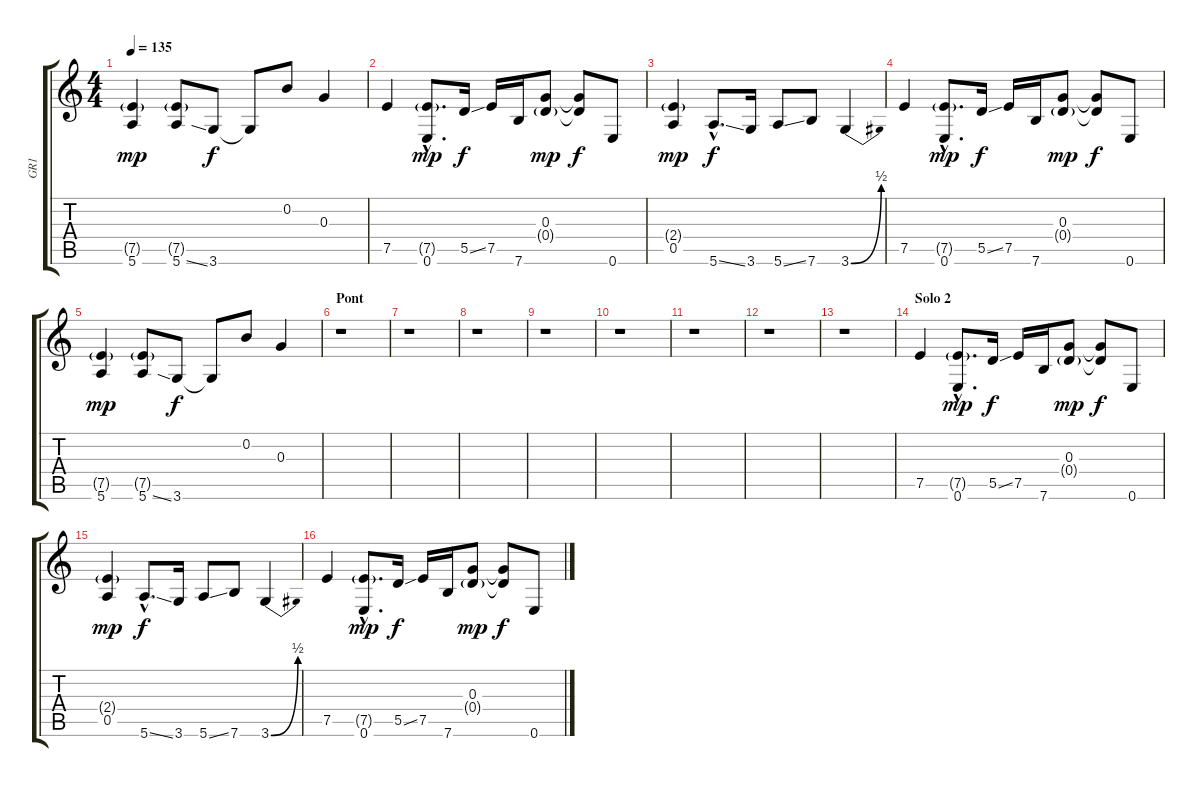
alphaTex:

\track ("GR1" "GR1") {instrument distortionguitar}
\staff {score tabs}
\tuning (E4 B3 G3 D3 A2 E2) {hide}
\ts (4 4)
\tempo 135
\clef g2
\ks c
(7.5{g} 5.6).4{dy mp} (7.5{g} 5.6{ss}).8 3.6.8{dy f} 3.6{t}.8 0.2.8 0.3.4 |
7.5.4 (7.5{g hac} 0.6{hac}).8{d dy mp} 5.5{ss}.16{dy f} 7.5.16 7.6.16 (0.3 0.4{g}).8{dy mp} (0.3{t} 0.4{t}).8{dy f} 0.6.8 |
(2.4{g} 0.5).4{dy mp} 5.6{ss hac}.8{d dy f} 3.6.16 5.6{ss}.8 7.6.8 3.6{be (bend 0 0 60 2)}.4 |
7.5.4 (7.5{g hac} 0.6{hac}).8{d dy mp} 5.5{ss}.16{dy f} 7.5.16 7.6.16 (0.3 0.4{g}).8{dy mp} (0.3{t} 0.4{t}).8{dy f} 0.6.8 |
(7.5{g} 5.6).4{dy mp} (7.5{g} 5.6{ss}).8 3.6.8{dy f} 3.6{t}.8 0.2.8 0.3.4 |
\section ("" "Pont")
r.1 |
r.1 |
r.1 |
r.1 |
r.1 |
r.1 |
r.1 |
r.1 |
\section ("" "Solo 2")
7.5.4 (7.5{g hac} 0.6{hac}).8{d dy mp} 5.5{ss}.16{dy f} 7.5.16 7.6.16 (0.3 0.4{g}).8{dy mp} (0.3{t} 0.4{t}).8{dy f} 0.6.8 |
(2.4{g} 0.5).4{dy mp} 5.6{ss hac}.8{d dy f} 3.6.16 5.6{ss}.8 7.6.8 3.6{be (bend 0 0 60 2)}.4 |
7.5.4 (7.5{g hac} 0.6{hac}).8{d dy mp} 5.5{ss}.16{dy f} 7.5.16 7.6.16 (0.3 0.4{g}).8{dy mp} (0.3{t} 0.4{t}).8{dy f} 0.6.8
